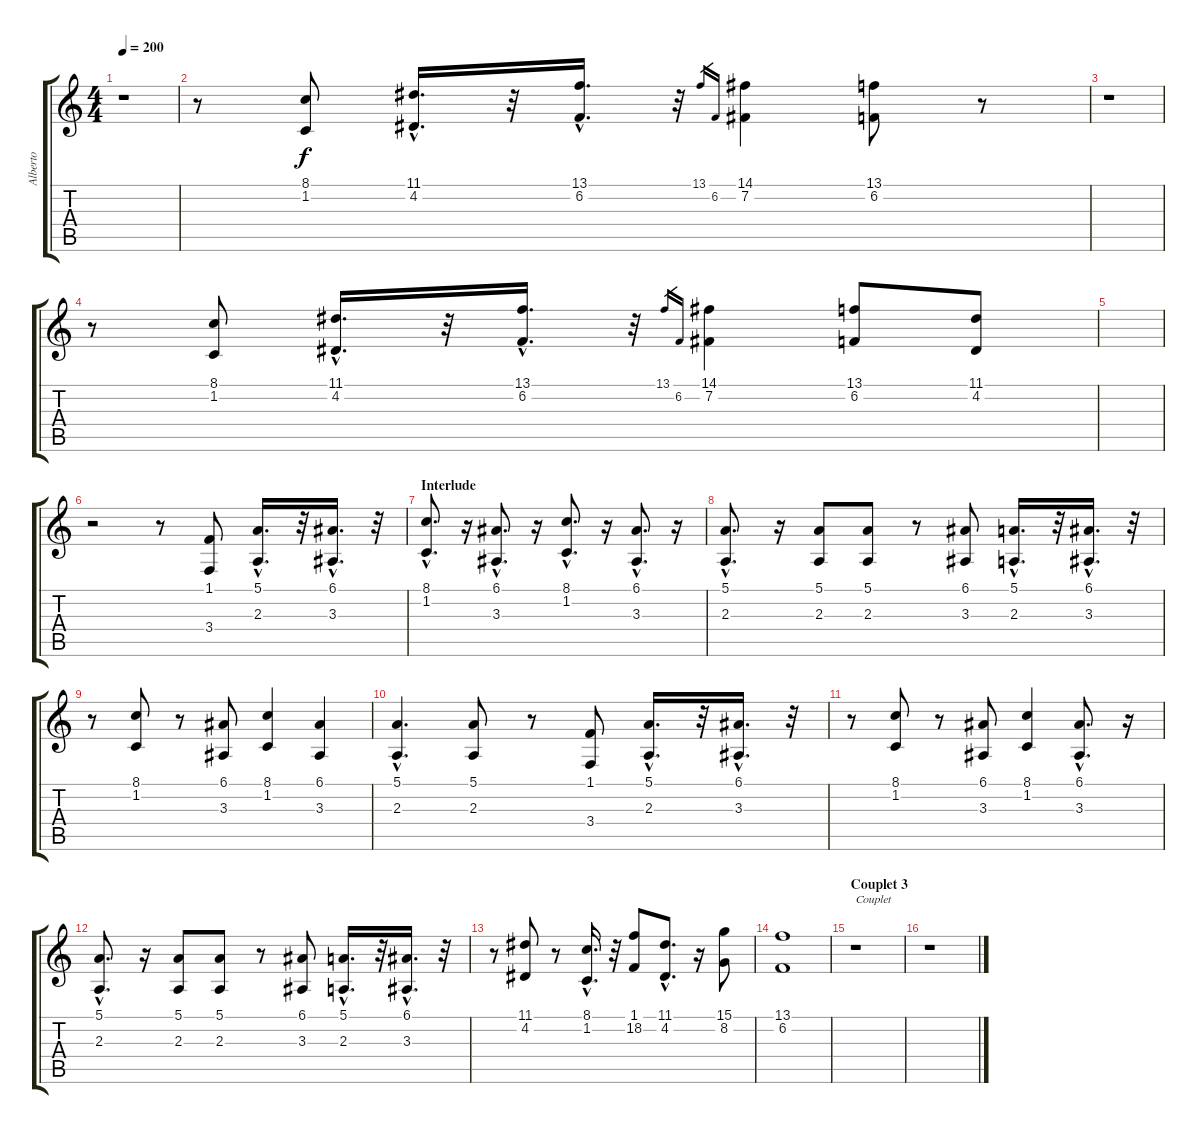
\track ("Alberto" "Alberto") {instrument trumpet}
\staff {score tabs}
\tuning (E4 B3 G3 D3 A2 E2) {hide}
\ts (4 4)
\tempo 200
\clef g2
\ks c
r.1{dy f} |
r.8 (8.1 1.2).8 (11.1{hac} 4.2{hac}).16{d} r.32 (13.1{hac} 6.2{hac}).16{d} r.32 13.1.16{gr} 6.2.16{gr} (14.1 7.2).4 (13.1 6.2).8 r.8 |
r.1 |
r.8 (8.1 1.2).8 (11.1{hac} 4.2{hac}).16{d} r.32 (13.1{hac} 6.2{hac}).16{d} r.32 13.1.16{gr} 6.2.16{gr} (14.1 7.2).4 (13.1 6.2).8 (11.1 4.2).8 |
|
r.2 r.8 (1.1 3.4).8 (5.1{hac} 2.3{hac}).16{d} r.32 (6.1{hac} 3.3{hac}).16{d} r.32 |
\section ("" "Interlude")
(8.1{hac} 1.2{hac}).8{d} r.16 (6.1{hac} 3.3{hac}).8{d} r.16 (8.1{hac} 1.2{hac}).8{d} r.16 (6.1{hac} 3.3{hac}).8{d} r.16 |
(5.1{hac} 2.3{hac}).8{d} r.16 (5.1 2.3).8 (5.1 2.3).8 r.8 (6.1 3.3).8 (5.1{hac} 2.3{hac}).16{d} r.32 (6.1{hac} 3.3{hac}).16{d} r.32 |
r.8 (8.1 1.2).8 r.8 (6.1 3.3).8 (8.1 1.2).4 (6.1 3.3).4 |
(5.1{hac} 2.3{hac}).4{d} (5.1 2.3).8 r.8 (1.1 3.4).8 (5.1{hac} 2.3{hac}).16{d} r.32 (6.1{hac} 3.3{hac}).16{d} r.32 |
r.8 (8.1 1.2).8 r.8 (6.1 3.3).8 (8.1 1.2).4 (6.1{hac} 3.3{hac}).8{d} r.16 |
(5.1{hac} 2.3{hac}).8{d} r.16 (5.1 2.3).8 (5.1 2.3).8 r.8 (6.1 3.3).8 (5.1{hac} 2.3{hac}).16{d} r.32 (6.1{hac} 3.3{hac}).16{d} r.32 |
r.8 (11.1 4.2).8 r.8 (8.1{hac} 1.2{hac}).16{d} r.32 (1.1 18.2).8 (11.1{hac} 4.2{hac}).8{d} r.16 (15.1 8.2).8 |
(13.1 6.2).1 |
\section ("" "Couplet 3")
r.1{txt "Couplet"} |
r.1
